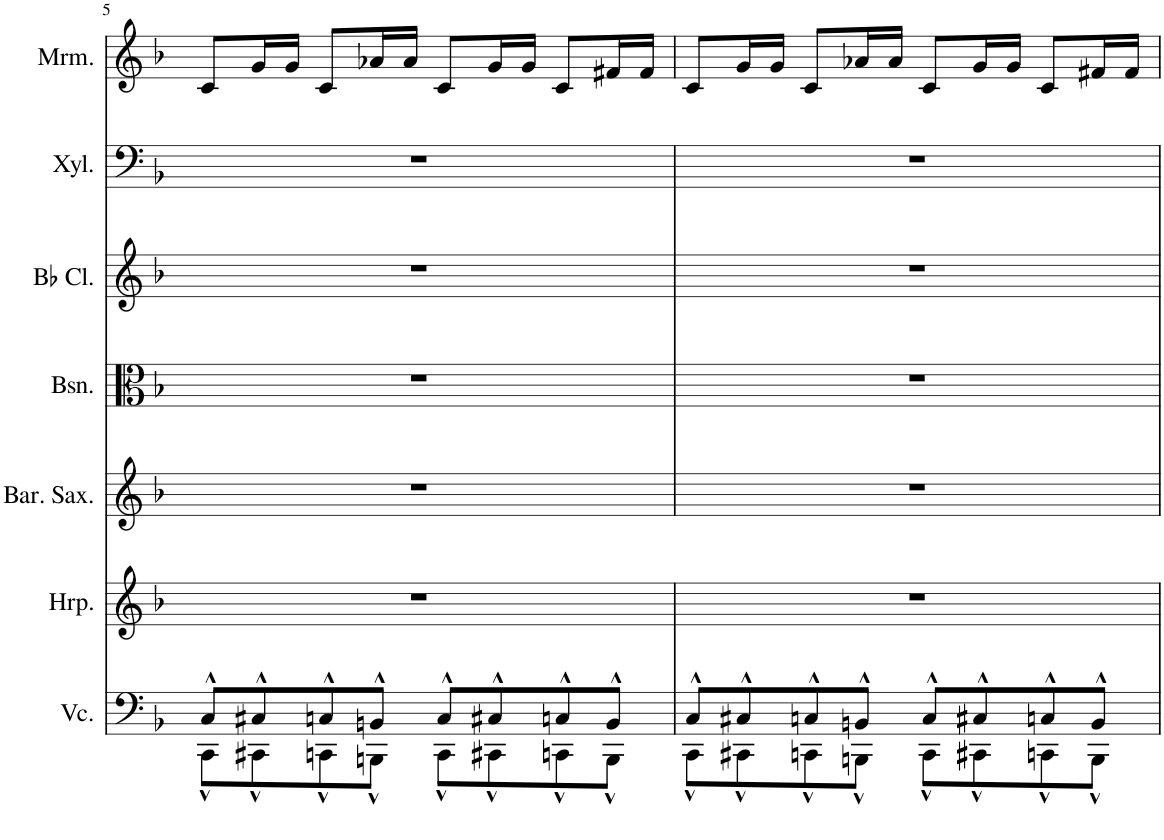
**kern	**kern	**kern	**kern	**kern	**kern	**kern
*part7	*part6	*part5	*part4	*part3	*part2	*part1
*staff7	*staff6	*staff5	*staff4	*staff3	*staff2	*staff1
*I"Violoncello	*I"Harp	*I"Baritone Saxophone	*I"Bassoon	*I"Bb Clarinet	*I"Xylophone	*I"Marimba
*I'Vc.	*I'Hrp.	*I'Bar. Sax.	*I'Bsn.	*I'Bb Cl.	*I'Xyl.	*I'Mrm.
!!LO:PB:g=z
*clefF4	*clefG2	*clefG2	*clefC3	*clefG2	*clefF4	*clefG2
*	*Trd8c14	*Trd12c21	*	*Trd1c2	*Trd-7c-12	*
*k[b-]	*k[b-]	*k[b-]	*k[b-]	*k[b-]	*k[b-]	*k[b-]
*M4/4	*M4/4	*M4/4	*M4/4	*M4/4	*M4/4	*M4/4
=5	=5	=5	=5	=5	=5	=5
*^	*	*	*	*	*	*
8C^^/L	8CC^^\L	1r	1r	1r	1r	1r	8c/L
8C#X^^/	8CC#X^^\	.	.	.	.	.	16g/L
.	.	.	.	.	.	.	16g/JJ
8Cn^^/	8CCn^^\	.	.	.	.	.	8c/L
8BBn^^/J	8BBBn^^\J	.	.	.	.	.	16a-X/L
.	.	.	.	.	.	.	16a-/JJ
8C^^/L	8CC^^\L	.	.	.	.	.	8c/L
8C#X^^/	8CC#X^^\	.	.	.	.	.	16g/L
.	.	.	.	.	.	.	16g/JJ
8Cn^^/	8CCn^^\	.	.	.	.	.	8c/L
8BB^^/J	8BBB^^\J	.	.	.	.	.	16f#X/L
.	.	.	.	.	.	.	16f#/JJ
=6	=6	=6	=6	=6	=6	=6	=6
8C^^/L	8CC^^\L	1r	1r	1r	1r	1r	8c/L
8C#X^^/	8CC#X^^\	.	.	.	.	.	16g/L
.	.	.	.	.	.	.	16g/JJ
8Cn^^/	8CCn^^\	.	.	.	.	.	8c/L
8BBn^^/J	8BBBn^^\J	.	.	.	.	.	16a-X/L
.	.	.	.	.	.	.	16a-/JJ
8C^^/L	8CC^^\L	.	.	.	.	.	8c/L
8C#X^^/	8CC#X^^\	.	.	.	.	.	16g/L
.	.	.	.	.	.	.	16g/JJ
8Cn^^/	8CCn^^\	.	.	.	.	.	8c/L
8BB^^/J	8BBB^^\J	.	.	.	.	.	16f#X/L
.	.	.	.	.	.	.	16f#/JJ
*v	*v	*	*	*	*	*	*
=	=	=	=	=	=	=
*-	*-	*-	*-	*-	*-	*-
